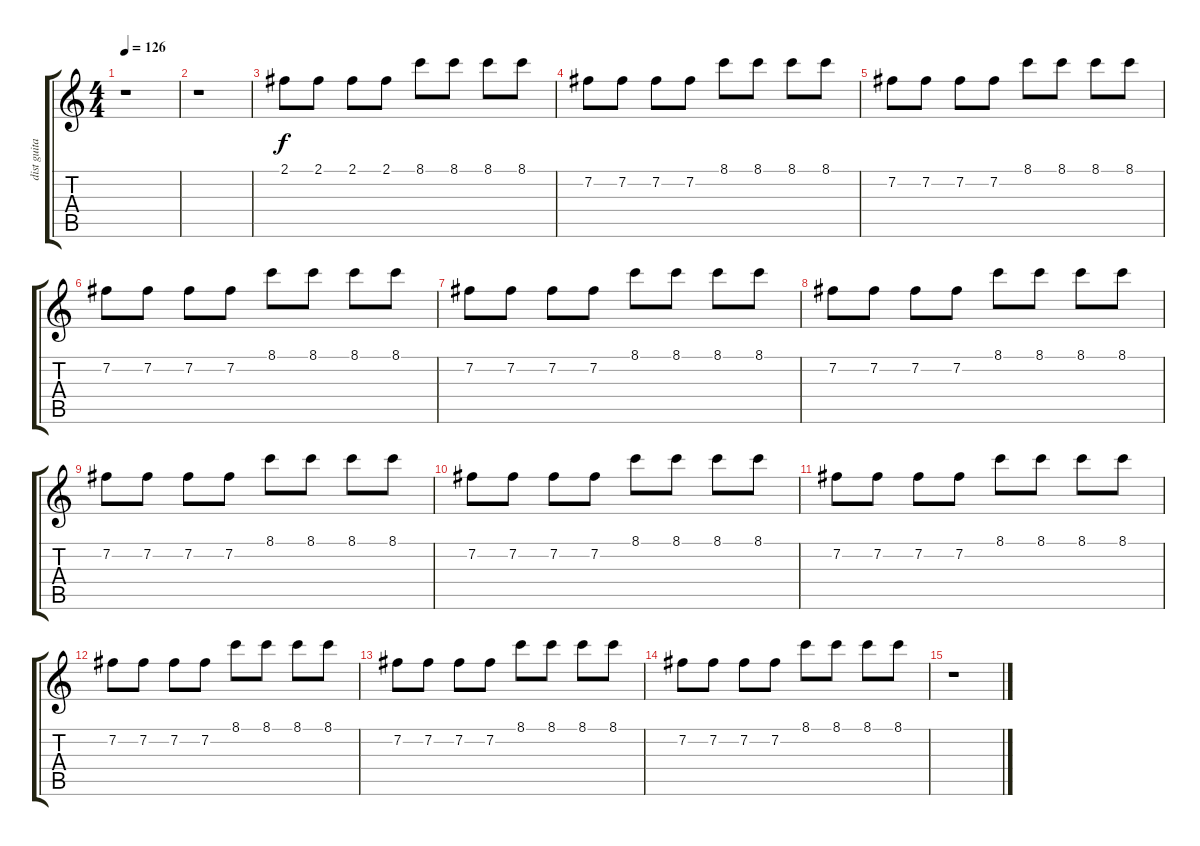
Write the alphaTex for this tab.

\track ("dist guitar 2" "dist guita") {instrument distortionguitar}
\staff {score tabs}
\tuning (E4 B3 G3 D3 A2 E2) {hide}
\ts (4 4)
\tempo 126
\clef g2
\ks c
r.1{dy f} |
r.1 |
2.1.8 2.1.8 2.1.8 2.1.8 8.1.8 8.1.8 8.1.8 8.1.8 |
7.2.8 7.2.8 7.2.8 7.2.8 8.1.8 8.1.8 8.1.8 8.1.8 |
7.2.8 7.2.8 7.2.8 7.2.8 8.1.8 8.1.8 8.1.8 8.1.8 |
7.2.8 7.2.8 7.2.8 7.2.8 8.1.8 8.1.8 8.1.8 8.1.8 |
7.2.8 7.2.8 7.2.8 7.2.8 8.1.8 8.1.8 8.1.8 8.1.8 |
7.2.8 7.2.8 7.2.8 7.2.8 8.1.8 8.1.8 8.1.8 8.1.8 |
7.2.8 7.2.8 7.2.8 7.2.8 8.1.8 8.1.8 8.1.8 8.1.8 |
7.2.8 7.2.8 7.2.8 7.2.8 8.1.8 8.1.8 8.1.8 8.1.8 |
7.2.8 7.2.8 7.2.8 7.2.8 8.1.8 8.1.8 8.1.8 8.1.8 |
7.2.8 7.2.8 7.2.8 7.2.8 8.1.8 8.1.8 8.1.8 8.1.8 |
7.2.8 7.2.8 7.2.8 7.2.8 8.1.8 8.1.8 8.1.8 8.1.8 |
7.2.8 7.2.8 7.2.8 7.2.8 8.1.8 8.1.8 8.1.8 8.1.8 |
r.1
